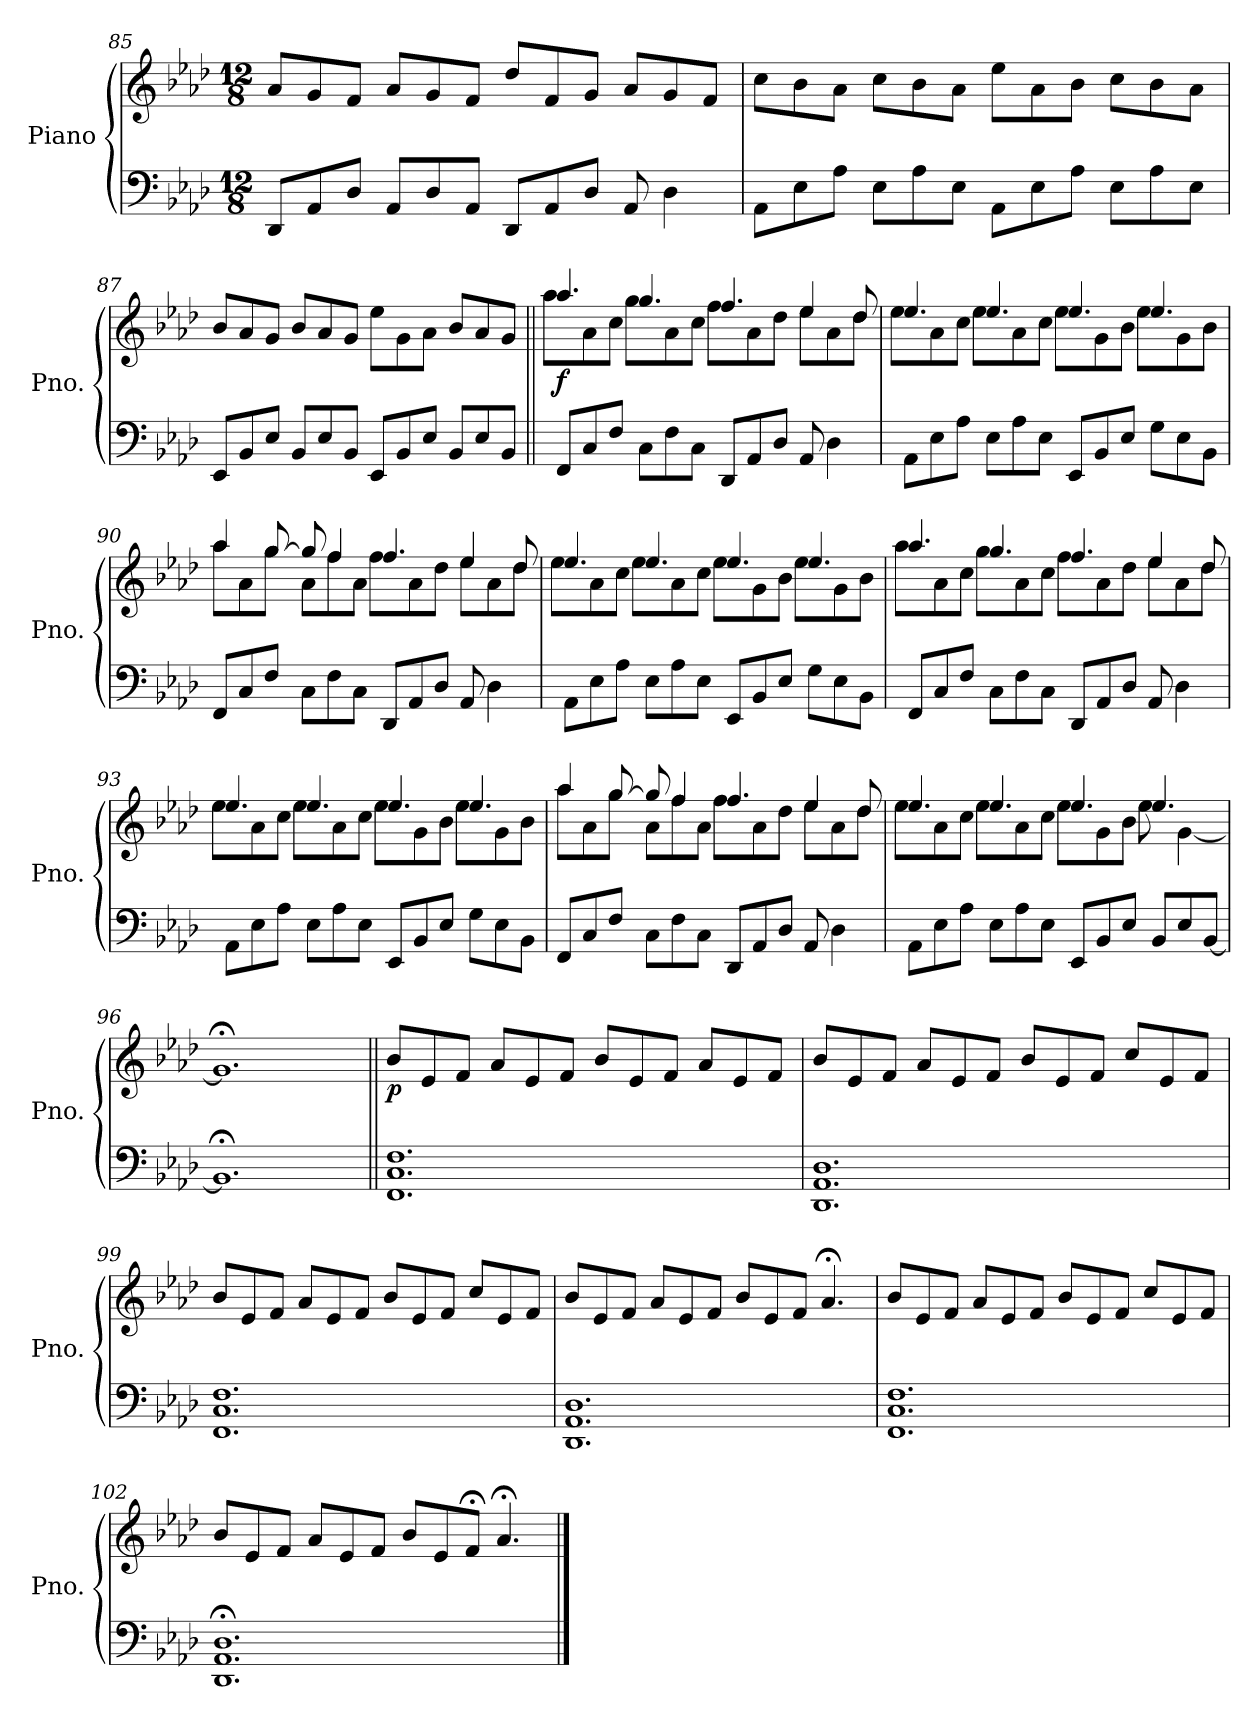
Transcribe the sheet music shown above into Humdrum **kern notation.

**kern	**kern	**dynam
*part1	*part1	*part1
*staff2	*staff1	*staff1/2
*I"Piano	*	*
*I'Pno.	*	*
!!LO:LB:g=z
*clefF4	*clefG2	*
*k[b-e-a-d-]	*k[b-e-a-d-]	*
*M12/8	*M12/8	*
=85	=85	=85
8DD-/L	8a-/L	.
8AA-/	8g/	.
8D-/J	8f/J	.
8AA-/L	8a-/L	.
8D-/	8g/	.
8AA-/J	8f/J	.
8DD-/L	8dd-/L	.
8AA-/	8f/	.
8D-/J	8g/J	.
8AA-/	8a-/L	.
4D-\	8g/	.
.	8f/J	.
=86	=86	=86
8AA-\L	8cc\L	.
8E-\	8b-\	.
8A-\J	8a-\J	.
8E-\L	8cc\L	.
8A-\	8b-\	.
8E-\J	8a-\J	.
8AA-\L	8ee-\L	.
8E-\	8a-\	.
8A-\J	8b-\J	.
8E-\L	8cc\L	.
8A-\	8b-\	.
8E-\J	8a-\J	.
=87	=87	=87
8EE-/L	8b-/L	.
8BB-/	8a-/	.
8E-/J	8g/J	.
8BB-/L	8b-/L	.
8E-/	8a-/	.
8BB-/J	8g/J	.
8EE-/L	8ee-\L	.
8BB-/	8g\	.
8E-/J	8a-\J	.
8BB-/L	8b-/L	.
8E-/	8a-/	.
8BB-/J	8g/J	.
!!LO:LB:g=z
=88||	=88||	=88||
*	*MM144	*
*	*^	*
!	!	!	!LO:DY:b
8FF/L	4.aa-/	8aa-\L	f
8C/	.	8a-\	.
8F/J	.	8cc\J	.
8C\L	4.gg/	8gg\L	.
8F\	.	8a-\	.
8C\J	.	8cc\J	.
8DD-/L	4.ff/	8ff\L	.
8AA-/	.	8a-\	.
8D-/J	.	8dd-\J	.
8AA-/	4ee-/	8ee-\L	.
4D-\	.	8a-\	.
.	8dd-/	8dd-\J	.
=89	=89	=89	=89
8AA-\L	4.ee-/	8ee-\L	.
8E-\	.	8a-\	.
8A-\J	.	8cc\J	.
8E-\L	4.ee-/	8ee-\L	.
8A-\	.	8a-\	.
8E-\J	.	8cc\J	.
8EE-/L	4.ee-/	8ee-\L	.
8BB-/	.	8g\	.
8E-/J	.	8b-\J	.
8G\L	4.ee-/	8ee-\L	.
8E-\	.	8g\	.
8BB-\J	.	8b-\J	.
!!LO:PB:g=z	!!
=90	=90	=90	=90
8FF/L	4aa-/	8aa-\L	.
8C/	.	8a-\	.
8F/J	[8gg/	8gg\J	.
8C\L	8gg/]	8a-\L	.
8F\	4ff/	8ff\	.
8C\J	.	8a-\J	.
8DD-/L	4.ff/	8ff\L	.
8AA-/	.	8a-\	.
8D-/J	.	8dd-\J	.
8AA-/	4ee-/	8ee-\L	.
4D-\	.	8a-\	.
.	8dd-/	8dd-\J	.
=91	=91	=91	=91
8AA-\L	4.ee-/	8ee-\L	.
8E-\	.	8a-\	.
8A-\J	.	8cc\J	.
8E-\L	4.ee-/	8ee-\L	.
8A-\	.	8a-\	.
8E-\J	.	8cc\J	.
8EE-/L	4.ee-/	8ee-\L	.
8BB-/	.	8g\	.
8E-/J	.	8b-\J	.
8G\L	4.ee-/	8ee-\L	.
8E-\	.	8g\	.
8BB-\J	.	8b-\J	.
!!LO:LB:g=z	!!
=92	=92	=92	=92
8FF/L	4.aa-/	8aa-\L	.
8C/	.	8a-\	.
8F/J	.	8cc\J	.
8C\L	4.gg/	8gg\L	.
8F\	.	8a-\	.
8C\J	.	8cc\J	.
8DD-/L	4.ff/	8ff\L	.
8AA-/	.	8a-\	.
8D-/J	.	8dd-\J	.
8AA-/	4ee-/	8ee-\L	.
4D-\	.	8a-\	.
.	8dd-/	8dd-\J	.
=93	=93	=93	=93
8AA-\L	4.ee-/	8ee-\L	.
8E-\	.	8a-\	.
8A-\J	.	8cc\J	.
8E-\L	4.ee-/	8ee-\L	.
8A-\	.	8a-\	.
8E-\J	.	8cc\J	.
8EE-/L	4.ee-/	8ee-\L	.
8BB-/	.	8g\	.
8E-/J	.	8b-\J	.
8G\L	4.ee-/	8ee-\L	.
8E-\	.	8g\	.
8BB-\J	.	8b-\J	.
!!LO:LB:g=z	!!
=94	=94	=94	=94
8FF/L	4aa-/	8aa-\L	.
8C/	.	8a-\	.
8F/J	[8gg/	8gg\J	.
8C\L	8gg/]	8a-\L	.
8F\	4ff/	8ff\	.
8C\J	.	8a-\J	.
8DD-/L	4.ff/	8ff\L	.
8AA-/	.	8a-\	.
8D-/J	.	8dd-\J	.
8AA-/	4ee-/	8ee-\L	.
4D-\	.	8a-\	.
.	8dd-/	8dd-\J	.
=95	=95	=95	=95
8AA-\L	4.ee-/	8ee-\L	.
8E-\	.	8a-\	.
8A-\J	.	8cc\J	.
8E-\L	4.ee-/	8ee-\L	.
8A-\	.	8a-\	.
8E-\J	.	8cc\J	.
8EE-/L	4.ee-/	8ee-\L	.
8BB-/	.	8g\	.
8E-/J	.	8b-\J	.
8BB-/L	4.ee-/	8ee-\	.
8E-/	.	[4g\	.
[8BB-/J	.	.	.
*	*v	*v	*
=96	=96	=96
1.BB-;<]	1.g;<]	.
!!LO:LB:g=z
=97||	=97||	=97||
*	*MM132	*
!	!	!LO:DY:b
1.FF 1.C 1.F	8b-/L	p
.	8e-/	.
.	8f/J	.
.	8a-/L	.
.	8e-/	.
.	8f/J	.
.	8b-/L	.
.	8e-/	.
.	8f/J	.
.	8a-/L	.
.	8e-/	.
.	8f/J	.
=98	=98	=98
1.DD- 1.AA- 1.D-	8b-/L	.
.	8e-/	.
.	8f/J	.
.	8a-/L	.
.	8e-/	.
.	8f/J	.
.	8b-/L	.
.	8e-/	.
.	8f/J	.
.	8cc/L	.
.	8e-/	.
.	8f/J	.
=99	=99	=99
1.FF 1.C 1.F	8b-/L	.
.	8e-/	.
.	8f/J	.
.	8a-/L	.
.	8e-/	.
.	8f/J	.
.	8b-/L	.
.	8e-/	.
.	8f/J	.
.	8cc/L	.
.	8e-/	.
.	8f/J	.
!!LO:LB:g=z
=100	=100	=100
1.DD- 1.AA- 1.D-	8b-/L	.
.	8e-/	.
.	8f/J	.
.	8a-/L	.
.	8e-/	.
.	8f/J	.
.	8b-/L	.
.	8e-/	.
.	8f/J	.
.	4.a-;</	.
=101	=101	=101
1.FF 1.C 1.F	8b-/L	.
.	8e-/	.
.	8f/J	.
.	8a-/L	.
.	8e-/	.
.	8f/J	.
.	8b-/L	.
.	8e-/	.
.	8f/J	.
.	8cc/L	.
.	8e-/	.
.	8f/J	.
=102	=102	=102
1.DD-;< 1.AA-;< 1.D-;<	8b-/L	.
.	8e-/	.
.	8f/J	.
.	8a-/L	.
.	8e-/	.
.	8f/J	.
.	8b-/L	.
.	8e-/	.
.	8f;</J	.
.	4.a-;</	.
==	==	==
*-	*-	*-
